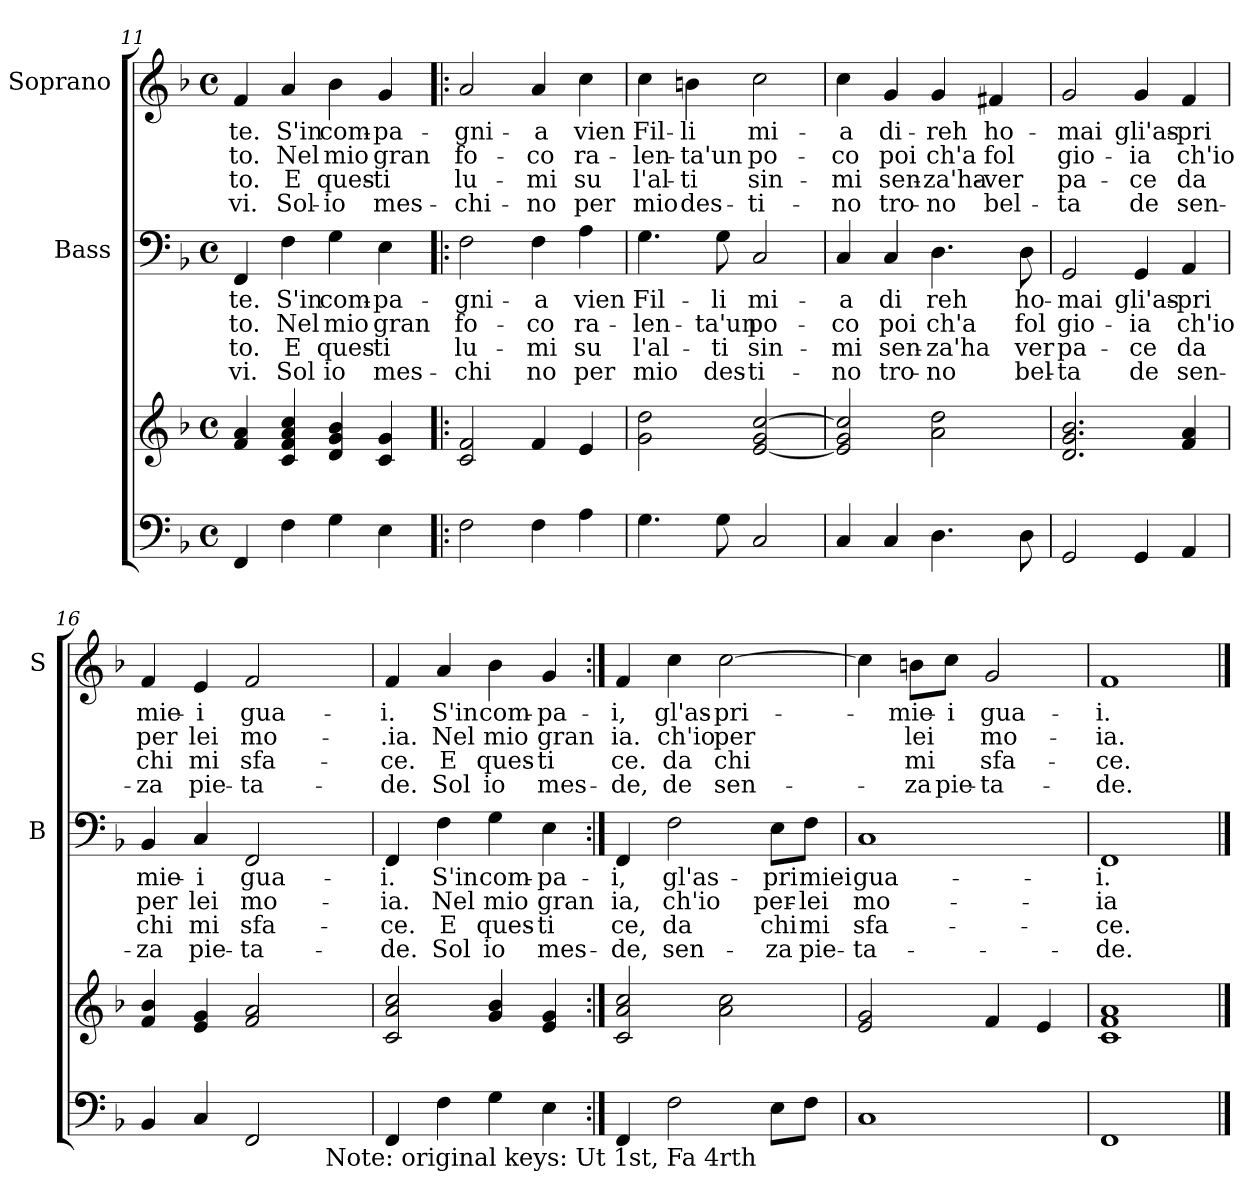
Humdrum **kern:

**kern	**kern	**kern	**text	**text	**text	**text	**kern	**text	**text	**text	**text
*part3	*part3	*part2	*part2	*part2	*part2	*part2	*part1	*part1	*part1	*part1	*part1
*staff4	*staff3	*staff2	*staff2	*staff2	*staff2	*staff2	*staff1	*staff1	*staff1	*staff1	*staff1
*	*	*I"Bass	*	*	*	*	*I"Soprano	*	*	*	*
*	*	*I'B	*	*	*	*	*I'S	*	*	*	*
!!LO:PB:g=z
*clefF4	*clefG2	*clefF4	*	*	*	*	*clefG2	*	*	*	*
*k[b-]	*k[b-]	*k[b-]	*	*	*	*	*k[b-]	*	*	*	*
*F:	*F:	*F:	*	*	*	*	*F:	*	*	*	*
*M4/4	*M4/4	*M4/4	*	*	*	*	*M4/4	*	*	*	*
*met(c)	*met(c)	*met(c)	*	*	*	*	*met(c)	*	*	*	*
=11	=11	=11	=11	=11	=11	=11	=11	=11	=11	=11	=11
4FF/	4f/ 4a/	4FF/	-te.	to.	-to.	vi.	4f/	-te.	to.	-to.	vi.
4F\	4c/ 4f/ 4a/ 4cc/	4F\	S'in	Nel	E	Sol	4a/	S'in	Nel	E	Sol-
4G\	4d/ 4g/ 4b-/	4G\	com-	mio	ques-	io	4b-\	com-	mio	ques-	-io
4E\	4c/ 4g/	4E\	-pa-	gran	-ti	mes-	4g/	-pa-	gran	-ti	mes-
=12!|:	=12!|:	=12!|:	=12!|:	=12!|:	=12!|:	=12!|:	=12!|:	=12!|:	=12!|:	=12!|:	=12!|:
2F\	2c/ 2f/	2F\	-gni-	fo-	lu-	-chi	2a/	-gni-	fo-	lu-	-chi-
4F\	4f/	4F\	-a	-co	-mi	no	4a/	-a	-co	-mi	-no
4A\	4e/	4A\	vien	ra-	su	per	4cc\	vien	ra-	su	per
=13	=13	=13	=13	=13	=13	=13	=13	=13	=13	=13	=13
4.G\	2g\ 2dd\	4.G\	Fil-	-len-	l'al-	mio	4cc\	Fil-	-len-	l'al-	mio
.	.	.	.	.	.	.	4bn\	-li	-ta'un	-ti	des-
8G\	.	8G\	-li	-ta'un	-ti	des-	.	.	.	.	.
2C/	[2e/ 2g/ [2cc/	2C/	mi-	po-	sin-	-ti-	2cc\	mi-	po-	sin-	-ti-
=14	=14	=14	=14	=14	=14	=14	=14	=14	=14	=14	=14
4C/	2e/] 2g/ 2cc/]	4C/	-a	-co	-mi	-no	4cc\	-a	-co	-mi	-no
4C/	.	4C/	di	poi	sen-	tro-	4g/	di-	poi	sen-	tro-
4.D\	2a\ 2dd\	4.D\	reh	ch'a	-za'ha	-no	4g/	-reh	ch'a	-za'ha-	-no
.	.	.	.	.	.	.	4f#X/	ho-	fol	-ver	bel-
8D\	.	8D\	ho-	fol	ver	bel-	.	.	.	.	.
=15	=15	=15	=15	=15	=15	=15	=15	=15	=15	=15	=15
2GG/	2.d/ 2.g/ 2.b-/	2GG/	-mai	gio-	pa-	-ta	2g/	-mai	gio-	pa-	-ta
4GG/	.	4GG/	gli'as-	-ia	-ce	de	4g/	gli'as-	-ia	-ce	de
4AA/	4f/ 4a/	4AA/	-pri	ch'io	da	sen-	4f/	-pri	ch'io	da	sen-
!!LO:LB:g=z
=16	=16	=16	=16	=16	=16	=16	=16	=16	=16	=16	=16
*^	*	*	*	*	*	*	*	*	*	*	*
4BB-/	2ryy	4f/ 4b-/	4BB-/	mie-	per	chi	-za	4f/	mie-	per	chi	-za
4C/	.	4e/ 4g/	4C/	-i	lei	mi	pie-	4e/	-i	lei	mi	pie-
2FF/	4ryy	2f/ 2a/	2FF/	gua-	mo-	sfa-	-ta-	2f/	gua-	mo-	sfa-	-ta-
.	16.ryy	.	.	.	.	.	.	.	.	.	.	.
!	!LO:TX:b:t=Note&colon; original keys&colon; Ut 1st, Fa 4rth	!	!	!	!	!	!	!	!	!	!	!
.	8ryy	.	.	.	.	.	.	.	.	.	.	.
.	32ryy	.	.	.	.	.	.	.	.	.	.	.
*v	*v	*	*	*	*	*	*	*	*	*	*	*
=17	=17	=17	=17	=17	=17	=17	=17	=17	=17	=17	=17
4FF/	2c/ 2a/ 2cc/	4FF/	-i.	-ia.	-ce.	-de.	4f/	-i.	-.ia.	-ce.	-de.
4F\	.	4F\	S'in	Nel	E	Sol	4a/	S'in	Nel	E	Sol
4G\	4g/ 4b-/	4G\	com-	mio	ques-	io	4b-\	com-	mio	ques-	io
4E\	4e/ 4g/	4E\	-pa-	gran	-ti	mes-	4g/	-pa-	gran	-ti	mes-
=18:|!	=18:|!	=18:|!	=18:|!	=18:|!	=18:|!	=18:|!	=18:|!	=18:|!	=18:|!	=18:|!	=18:|!
4FF/	2c/ 2a/ 2cc/	4FF/	-i,	ia,	ce,	-de,	4f/	-i,	ia.	ce.	-de,
2F\	.	2F\	gl'as-	ch'io	da	sen-	4cc\	gl'as-	ch'io	da	de
.	2a\ 2cc\	.	.	.	.	.	[2cc\	-pri-	per	chi	sen-
8E\L	.	8E\L	-pri	per-	chi	-za	.	.	.	.	.
8F\J	.	8F\J	miei	-lei	mi	pie-	.	.	.	.	.
=19	=19	=19	=19	=19	=19	=19	=19	=19	=19	=19	=19
1C	2e/ 2g/	1C	gua-	mo-	sfa-	-ta-	4cc\]	.	.	.	.
.	.	.	.	.	.	.	8bn\L	-mie-	lei	mi	-za
.	.	.	.	.	.	.	8cc\J	-i	.	.	pie-
.	4f/	.	.	.	.	.	2g/	gua-	mo-	sfa-	-ta-
.	4e/	.	.	.	.	.	.	.	.	.	.
=20	=20	=20	=20	=20	=20	=20	=20	=20	=20	=20	=20
1FF	1c 1f 1a	1FF	-i.	-ia	-ce.	-de.	1f	-i.	-ia.	-ce.	-de.
==	==	==	==	==	==	==	==	==	==	==	==
*-	*-	*-	*-	*-	*-	*-	*-	*-	*-	*-	*-
